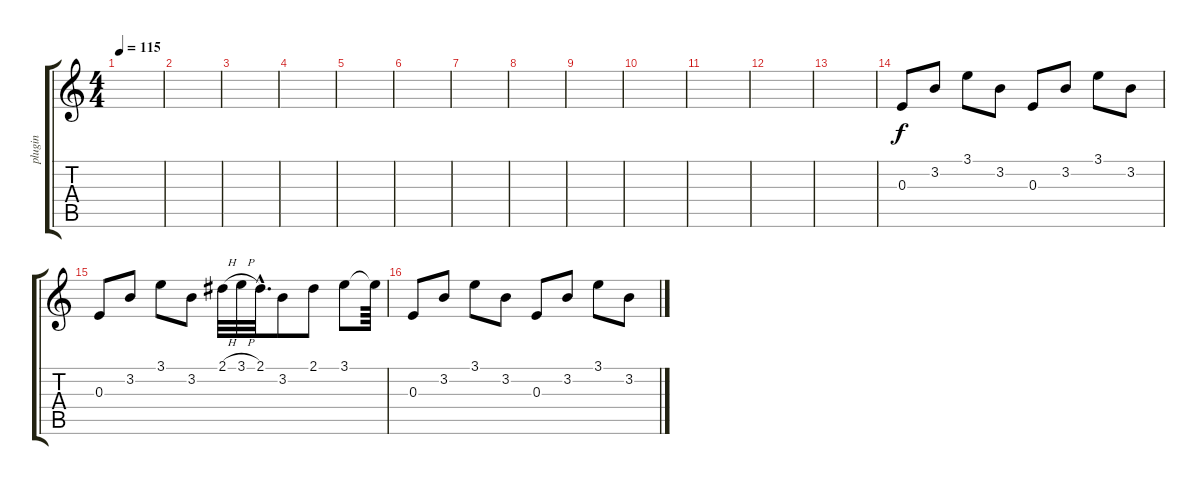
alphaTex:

\track ("plugin" "plugin") {instrument acousticguitarsteel}
\staff {score tabs}
\tuning (Db4 Ab3 E3 B2 Gb2 Db2) {hide}
\ts (4 4)
\tempo 115
\clef g2
\ks c
|
|
|
|
|
|
|
|
|
|
|
|
|
0.3.8{volume 16} 3.2.8 3.1.8 3.2.8 0.3.8 3.2.8 3.1.8 3.2.8 |
0.3.8{volume 16} 3.2.8 3.1.8 3.2.8 2.1{h}.32 3.1{h}.32 2.1{hac}.32{d} 3.2.8 2.1.8 3.1.8 3.1{t}.64 |
0.3.8{volume 16} 3.2.8 3.1.8 3.2.8 0.3.8 3.2.8 3.1.8 3.2.8
